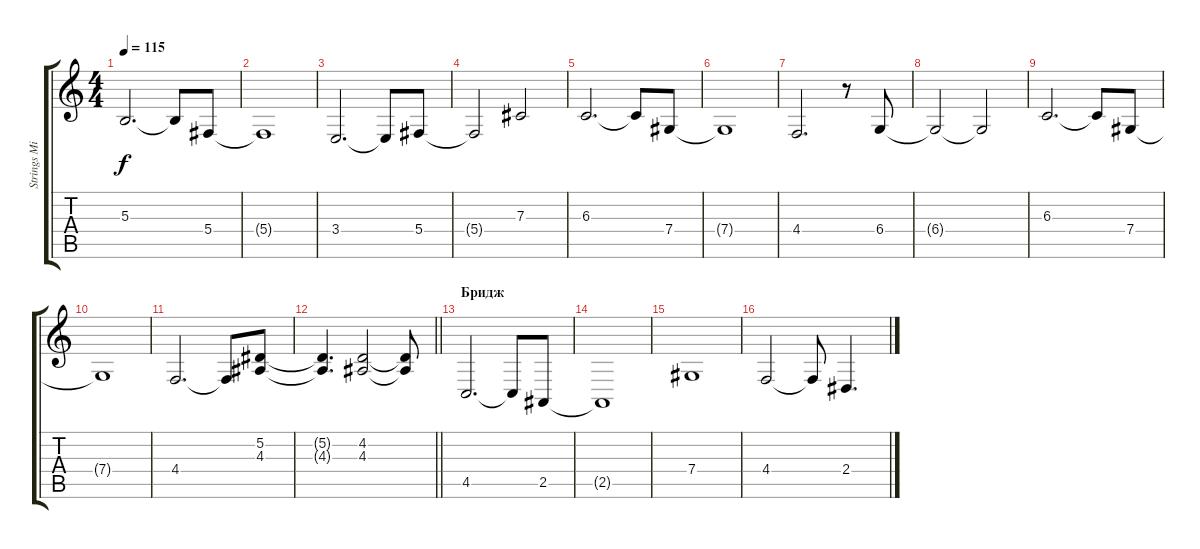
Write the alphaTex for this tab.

\track ("Strings Mid" "Strings Mi") {instrument stringensemble1}
\staff {score tabs}
\tuning (Eb4 Bb3 Gb3 Db3 Ab2 Eb2) {hide}
\ts (4 4)
\tempo 115
\clef g2
\ks c
5.3.2{d dy f} 5.3{t}.8 5.4.8 |
5.4{t}.1 |
3.4.2{d} 3.4{t}.8 5.4.8 |
5.4{t}.2 7.3.2 |
6.3.2{d} 6.3{t}.8 7.4.8 |
7.4{t}.1 |
4.4.2{d} r.8 6.4.8 |
6.4{t}.2 6.4{t}.2 |
6.3.2{d} 6.3{t}.8 7.4.8 |
7.4{t}.1 |
4.4.2{d} 4.4{t}.8 (5.2 4.3).8 |
\barLineRight lightlight
(5.2{t} 4.3{t}).4{d} (4.2 4.3).2 (4.2{t} 4.3{t}).8 |
\section ("" "Бридж")
4.5.2{d} 4.5{t}.8 2.5.8 |
2.5{t}.1 |
7.4.1 |
4.4.2 4.4{t}.8 2.4.4{d}
